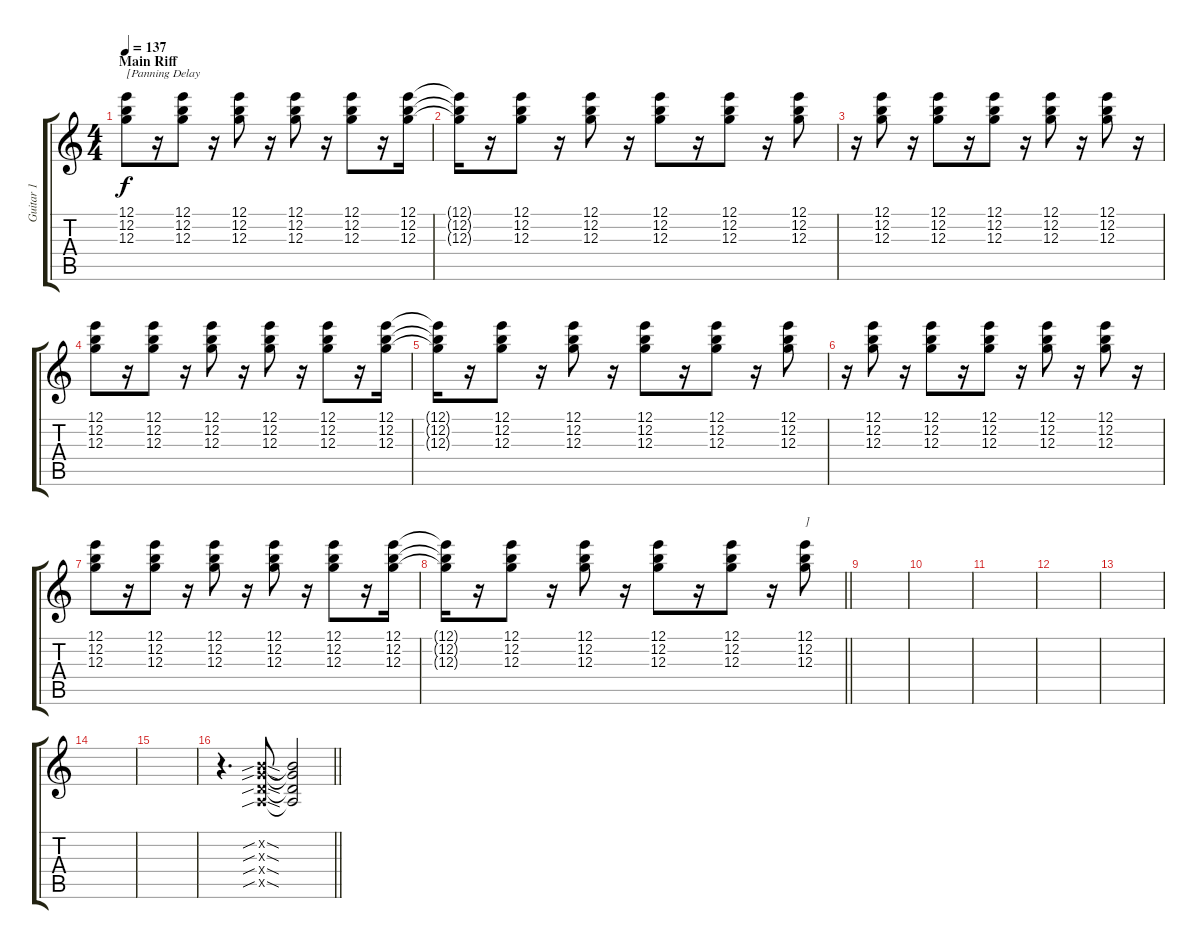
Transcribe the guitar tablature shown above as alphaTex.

\track ("Guitar 1" "Guitar 1") {instrument overdrivenguitar}
\staff {score tabs}
\tuning (E4 B3 G3 D3 A2 E2) {hide}
\ts (4 4)
\section ("" "Main Riff")
\tempo 137
\clef g2
\ks c
(12.1 12.2 12.3).8{txt "[Panning Delay" dy f volume 7} r.16 (12.1 12.2 12.3).8 r.16 (12.1 12.2 12.3).8 r.16 (12.1 12.2 12.3).8 r.16 (12.1 12.2 12.3).8 r.16 (12.1 12.2 12.3).16 |
(12.1{t} 12.2{t} 12.3{t}).16 r.16 (12.1 12.2 12.3).8 r.16 (12.1 12.2 12.3).8 r.16 (12.1 12.2 12.3).8 r.16 (12.1 12.2 12.3).8 r.16 (12.1 12.2 12.3).8 |
r.16 (12.1 12.2 12.3).8 r.16 (12.1 12.2 12.3).8 r.16 (12.1 12.2 12.3).8 r.16 (12.1 12.2 12.3).8 r.16 (12.1 12.2 12.3).8 r.16 |
(12.1 12.2 12.3).8 r.16 (12.1 12.2 12.3).8 r.16 (12.1 12.2 12.3).8 r.16 (12.1 12.2 12.3).8 r.16 (12.1 12.2 12.3).8 r.16 (12.1 12.2 12.3).16 |
(12.1{t} 12.2{t} 12.3{t}).16{volume 0} r.16 (12.1 12.2 12.3).8 r.16 (12.1 12.2 12.3).8 r.16 (12.1 12.2 12.3).8 r.16 (12.1 12.2 12.3).8 r.16 (12.1 12.2 12.3).8 |
r.16 (12.1 12.2 12.3).8 r.16 (12.1 12.2 12.3).8 r.16 (12.1 12.2 12.3).8 r.16 (12.1 12.2 12.3).8 r.16 (12.1 12.2 12.3).8 r.16 |
(12.1 12.2 12.3).8 r.16 (12.1 12.2 12.3).8 r.16 (12.1 12.2 12.3).8 r.16 (12.1 12.2 12.3).8 r.16 (12.1 12.2 12.3).8 r.16 (12.1 12.2 12.3).16 |
\barLineRight lightlight
(12.1{t} 12.2{t} 12.3{t}).16 r.16 (12.1 12.2 12.3).8 r.16 (12.1 12.2 12.3).8 r.16 (12.1 12.2 12.3).8 r.16 (12.1 12.2 12.3).8 r.16 (12.1 12.2 12.3).8{txt "]"} |
\section ("" "")
|
|
|
|
|
|
|
\barLineRight lightlight
r.4{d volume 16} (0.2{sib sod x} 0.3{sib sod x} 0.4{sib sod x} 0.5{sib sod x}).8 (0.2{t} 0.3{t} 0.4{t} 0.5{t}).2
